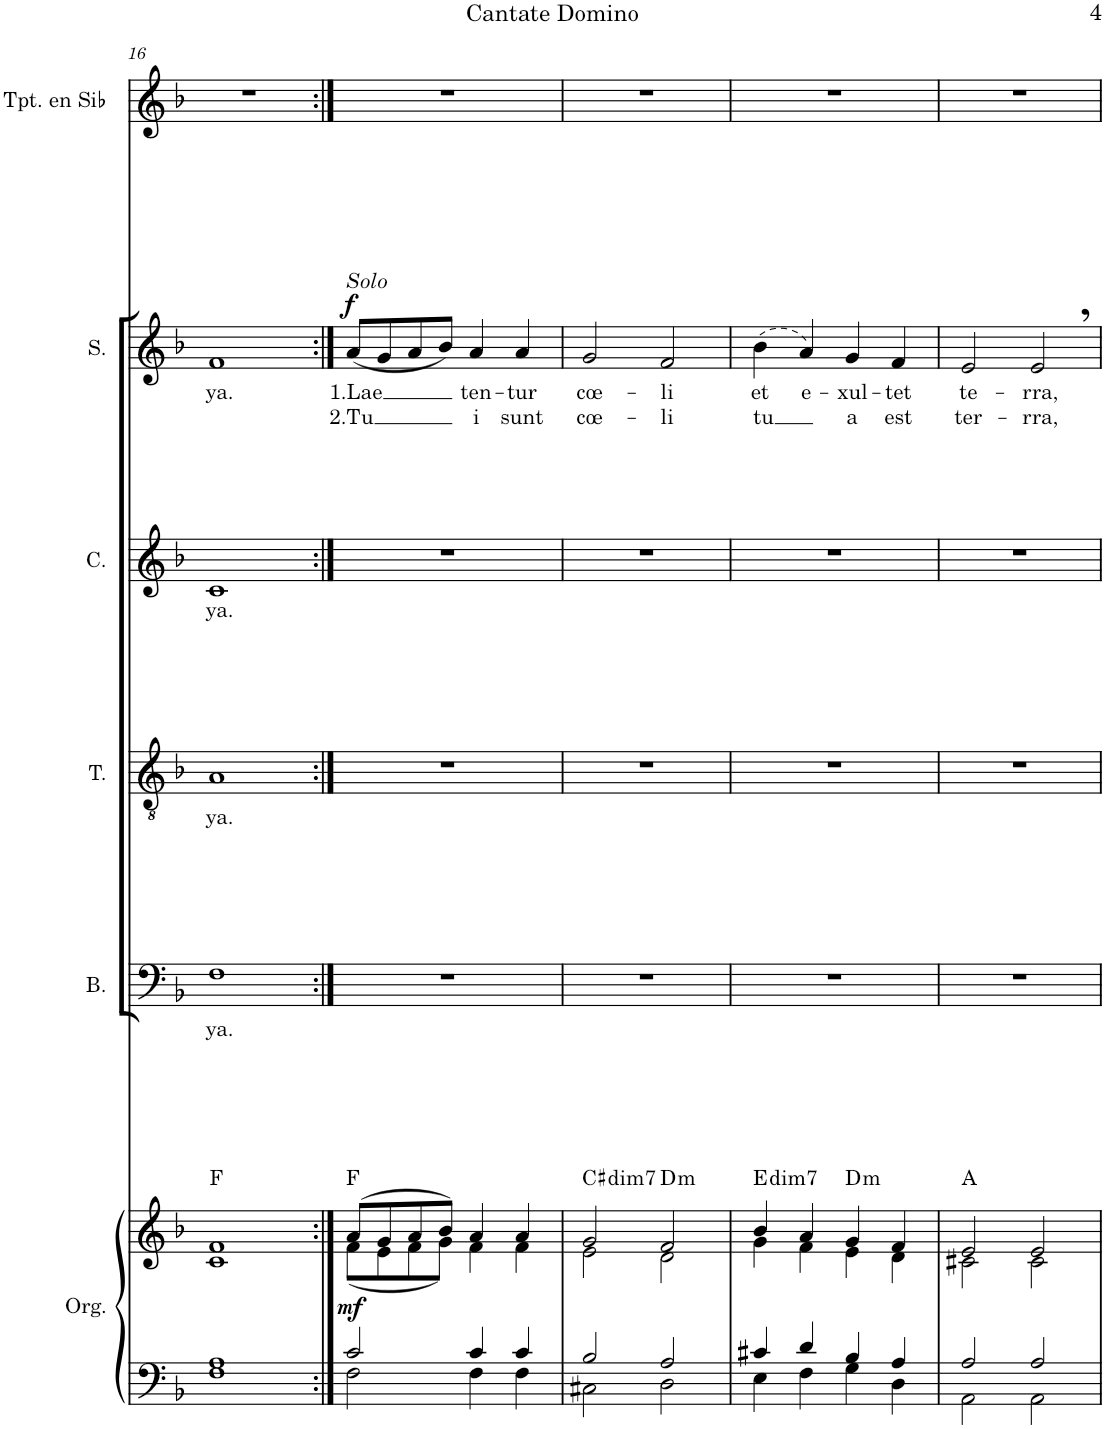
**kern	**kern	**dynam	**harte	**kern	**text	**kern	**text	**kern	**text	**kern	**text	**text	**dynam	**kern
*part6	*part6	*part6	*part6	*part5	*part5	*part4	*part4	*part3	*part3	*part2	*part2	*part2	*part2	*part1
*staff7	*staff6	*staff6/7	*	*staff5	*staff5	*staff4	*staff4	*staff3	*staff3	*staff2	*staff2	*staff2	*staff2	*staff1
*I"Órgano	*	*	*	*I"Bajo	*	*I"Tenor	*	*I"Contralto	*	*I"Soprano	*	*	*	*I"Trompeta en Sib
*	*	*	*	*I'B.	*	*I'T.	*	*I'C.	*	*I'S.	*	*	*	*I'Tpt. en Sib
!!LO:PB:g=z
*clefF4	*clefG2	*	*	*clefF4	*	*clefGv2	*	*clefG2	*	*clefG2	*	*	*	*clefG2
*	*	*	*	*	*	*	*	*	*	*	*	*	*	*Trd1c2
*k[b-]	*k[b-]	*	*	*k[b-]	*	*k[b-]	*	*k[b-]	*	*k[b-]	*	*	*	*k[b-]
*M4/4	*M4/4	*	*	*M4/4	*	*M4/4	*	*M4/4	*	*M4/4	*	*	*	*M4/4
*met(c)	*met(c)	*	*	*met(c)	*	*met(c)	*	*met(c)	*	*met(c)	*	*	*	*met(c)
=16	=16	=16	=16	=16	=16	=16	=16	=16	=16	=16	=16	=16	=16	=16
*^	*^	*	*	*	*	*	*	*	*	*	*	*	*	*
!	!	!	!	!	!	!	!LO:LY:b	!	!LO:LY:b	!	!LO:LY:b	!	!LO:LY:b	!	!	!
1A	1F	1f	1c	.	F:maj	1F	ya.	1A	ya.	1c	ya.	1f	ya.	.	.	1r
=17:|!	=17:|!	=17:|!	=17:|!	=17:|!	=17:|!	=17:|!	=17:|!	=17:|!	=17:|!	=17:|!	=17:|!	=17:|!	=17:|!	=17:|!	=17:|!	=17:|!
!	!	!	!	!	!	!	!	!	!	!	!	!LO:TX:a:i:t=Solo	!	!	!	!
!	!	!	!	!LO:DY:b	!	!	!	!	!	!	!	!	!LO:LY:b	!LO:LY:b	!LO:DY:a	!
2c/	2F\	(8a/L	(8f\L	mf	F:maj	1r	.	1r	.	1r	.	(8a/L	1.Lae	2.Tu	f	1r
.	.	8g/	8e\	.	.	.	.	.	.	.	.	8g/	.	.	.	.
.	.	8a/	8f\	.	.	.	.	.	.	.	.	8a/	.	.	.	.
.	.	8b-/J)	8g\J)	.	.	.	.	.	.	.	.	8b-/J)	.	.	.	.
!	!	!	!	!	!	!	!	!	!	!	!	!	!LO:LY:b	!LO:LY:b	!	!
4c/	4F\	4a/	4f\	.	.	.	.	.	.	.	.	4a/	ten-	i	.	.
!	!	!	!	!	!	!	!	!	!	!	!	!	!LO:LY:b	!LO:LY:b	!	!
4c/	4F\	4a/	4f\	.	.	.	.	.	.	.	.	4a/	-tur	sunt	.	.
=18	=18	=18	=18	=18	=18	=18	=18	=18	=18	=18	=18	=18	=18	=18	=18	=18
!	!	!	!	!	!LO:H:kt=dim7	!	!	!	!	!	!	!	!LO:LY:b	!LO:LY:b	!	!
2B-/	2C#X\	2g/	2e\	.	C#:dim7	1r	.	1r	.	1r	.	2g/	cœ-	cœ-	.	1r
!	!	!	!	!	!LO:H:kt=m	!	!	!	!	!	!	!	!LO:LY:b	!LO:LY:b	!	!
2A/	2D\	2f/	2d\	.	D:min	.	.	.	.	.	.	2f/	-li	-li	.	.
=19	=19	=19	=19	=19	=19	=19	=19	=19	=19	=19	=19	=19	=19	=19	=19	=19
!	!	!	!	!	!LO:H:kt=dim7	!	!	!	!	!	!	!	!LO:LY:b	!LO:LY:b	!	!
4c#X/	4E\	4b-/	4g\	.	E:dim7	1r	.	1r	.	1r	.	(4b-\	et	tu	.	1r
!	!	!	!	!	!	!	!	!	!	!	!	!	!LO:LY:b	!	!	!
4d/	4F\	4a/	4f\	.	.	.	.	.	.	.	.	4a/)	e-	.	.	.
!	!	!	!	!	!LO:H:kt=m	!	!	!	!	!	!	!	!LO:LY:b	!LO:LY:b	!	!
4B-/	4G\	4g/	4e\	.	D:min	.	.	.	.	.	.	4g/	-xul-	a	.	.
!	!	!	!	!	!	!	!	!	!	!	!	!	!LO:LY:b	!LO:LY:b	!	!
4A/	4D\	4f/	4d\	.	.	.	.	.	.	.	.	4f/	-tet	est	.	.
=20	=20	=20	=20	=20	=20	=20	=20	=20	=20	=20	=20	=20	=20	=20	=20	=20
!	!	!	!	!	!	!	!	!	!	!	!	!	!LO:LY:b	!LO:LY:b	!	!
2A/	2AA\	2e/	2c#X\	.	A:maj	1r	.	1r	.	1r	.	2e/	te-	ter-	.	1r
!	!	!	!	!	!	!	!	!	!	!	!	!	!LO:LY:b	!LO:LY:b	!	!
2A/	2AA\	2e/	2c#\	.	.	.	.	.	.	.	.	2e,/	-rra,	-rra,	.	.
*v	*v	*	*	*	*	*	*	*	*	*	*	*	*	*	*	*
*	*v	*v	*	*	*	*	*	*	*	*	*	*	*	*	*
=	=	=	=	=	=	=	=	=	=	=	=	=	=	=
*-	*-	*-	*-	*-	*-	*-	*-	*-	*-	*-	*-	*-	*-	*-
